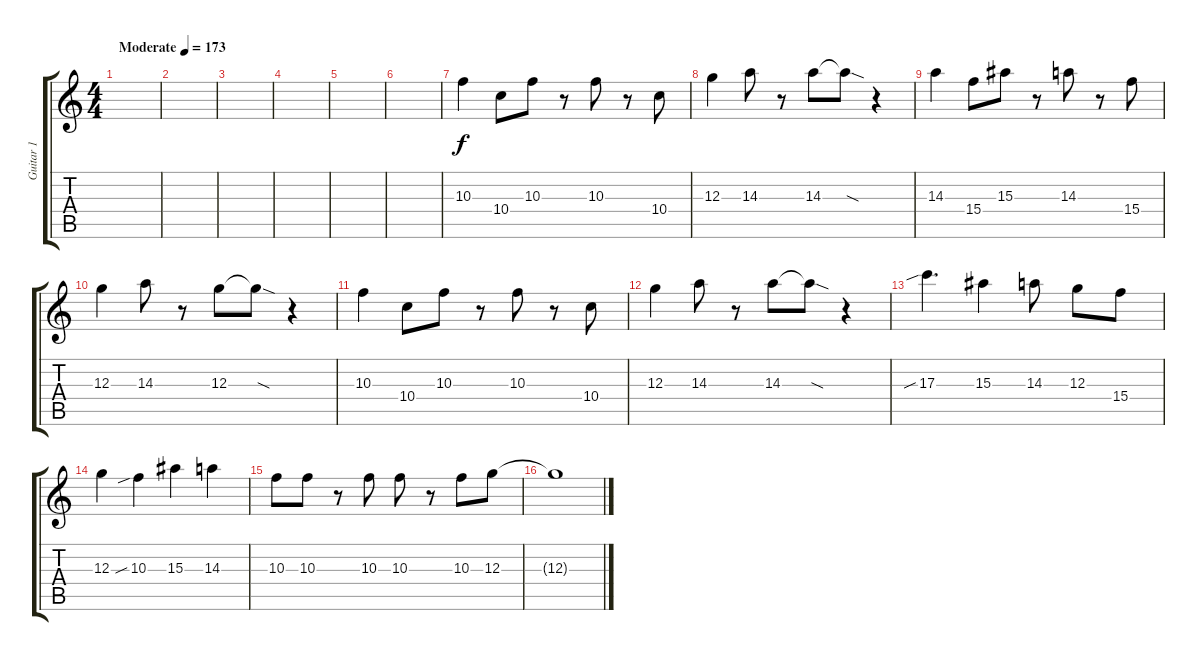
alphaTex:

\track ("Guitar 1" "Guitar 1") {instrument distortionguitar}
\staff {score tabs}
\tuning (E4 B3 G3 D3 A2 E2) {hide}
\ts (4 4)
\tempo (173 "Moderate")
\clef g2
\ks c
|
|
|
|
|
|
10.3.4 10.4.8 10.3.8 r.8 10.3.8 r.8 10.4.8 |
12.3.4 14.3.8 r.8 14.3.8 14.3{sod t}.8 r.4 |
14.3.4 15.4.8 15.3.8 r.8 14.3.8 r.8 15.4.8 |
12.3.4 14.3.8 r.8 12.3.8 12.3{sod t}.8 r.4 |
10.3.4 10.4.8 10.3.8 r.8 10.3.8 r.8 10.4.8 |
12.3.4 14.3.8 r.8 14.3.8 14.3{sod t}.8 r.4 |
17.3{sib}.4{d} 15.3.4 14.3.8 12.3.8 15.4.8 |
12.3.4 10.3{sib}.4 15.3.4 14.3.4 |
10.3.8 10.3.8 r.8 10.3.8 10.3.8 r.8 10.3.8 12.3.8 |
12.3{t}.1
